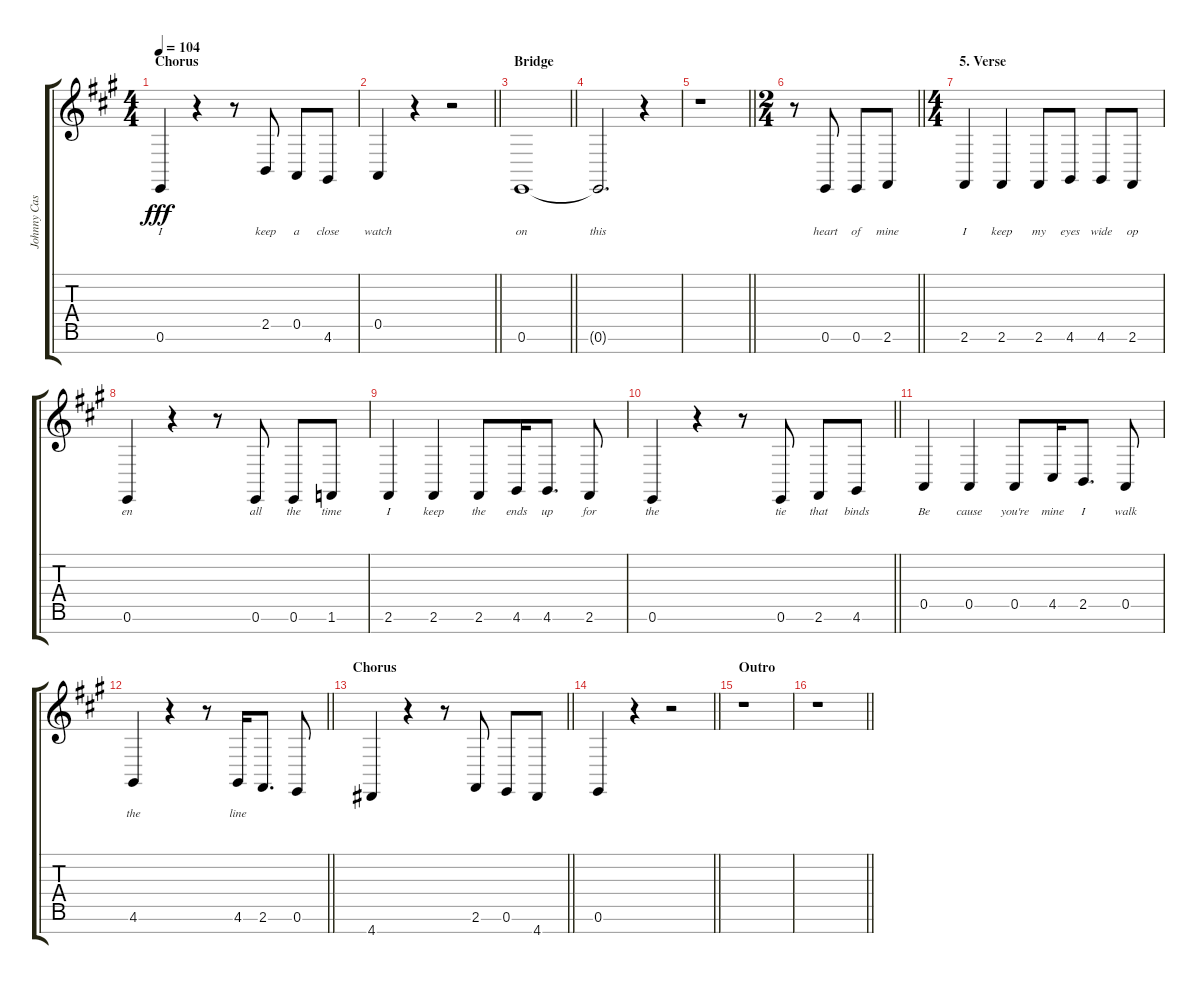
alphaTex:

\track ("Johnny Cash (Vocals)" "Johnny Cas") {instrument altosax}
\staff {score tabs}
\tuning (E4 B3 G3 D3 A2 E2 B1) {hide}
\ts (4 4)
\section ("" "Chorus")
\tempo 104
\clef g2
\ks a
0.6.4{lyrics (0 "I") lyrics (1 "") lyrics (2 "") lyrics (3 "") lyrics (4 "") dy fff} r.4 r.8 2.5.8{lyrics (0 "keep") lyrics (1 "") lyrics (2 "") lyrics (3 "") lyrics (4 "")} 0.5.8{lyrics (0 "a") lyrics (1 "") lyrics (2 "") lyrics (3 "") lyrics (4 "")} 4.6.8{lyrics (0 "close") lyrics (1 "") lyrics (2 "") lyrics (3 "") lyrics (4 "")} |
\barLineRight lightlight
0.5.4{lyrics (0 "watch") lyrics (1 "") lyrics (2 "") lyrics (3 "") lyrics (4 "")} r.4 r.2 |
\section ("" "Bridge")
\barLineRight lightlight
0.6.1{lyrics (0 "on") lyrics (1 "") lyrics (2 "") lyrics (3 "") lyrics (4 "")} |
0.6{t}.2{d lyrics (0 "this") lyrics (1 "") lyrics (2 "") lyrics (3 "") lyrics (4 "")} r.4 |
\barLineRight lightlight
r.1 |
\ts (2 4)
\barLineRight lightlight
r.8 0.6.8{lyrics (0 "heart") lyrics (1 "") lyrics (2 "") lyrics (3 "") lyrics (4 "")} 0.6.8{lyrics (0 "of") lyrics (1 "") lyrics (2 "") lyrics (3 "") lyrics (4 "")} 2.6.8{lyrics (0 "mine") lyrics (1 "") lyrics (2 "") lyrics (3 "") lyrics (4 "")} |
\ts (4 4)
\section ("" "5. Verse")
2.6.4{lyrics (0 "I") lyrics (1 "") lyrics (2 "") lyrics (3 "") lyrics (4 "")} 2.6.4{lyrics (0 "keep") lyrics (1 "") lyrics (2 "") lyrics (3 "") lyrics (4 "")} 2.6.8{lyrics (0 "my") lyrics (1 "") lyrics (2 "") lyrics (3 "") lyrics (4 "")} 4.6.8{lyrics (0 "eyes") lyrics (1 "") lyrics (2 "") lyrics (3 "") lyrics (4 "")} 4.6.8{lyrics (0 "wide") lyrics (1 "") lyrics (2 "") lyrics (3 "") lyrics (4 "")} 2.6.8{lyrics (0 "op") lyrics (1 "") lyrics (2 "") lyrics (3 "") lyrics (4 "")} |
0.6.4{lyrics (0 "en") lyrics (1 "") lyrics (2 "") lyrics (3 "") lyrics (4 "")} r.4 r.8 0.6.8{lyrics (0 "all") lyrics (1 "") lyrics (2 "") lyrics (3 "") lyrics (4 "")} 0.6.8{lyrics (0 "the") lyrics (1 "") lyrics (2 "") lyrics (3 "") lyrics (4 "")} 1.6.8{lyrics (0 "time") lyrics (1 "") lyrics (2 "") lyrics (3 "") lyrics (4 "")} |
2.6.4{lyrics (0 "I") lyrics (1 "") lyrics (2 "") lyrics (3 "") lyrics (4 "")} 2.6.4{lyrics (0 "keep") lyrics (1 "") lyrics (2 "") lyrics (3 "") lyrics (4 "")} 2.6.8{lyrics (0 "the") lyrics (1 "") lyrics (2 "") lyrics (3 "") lyrics (4 "")} 4.6.16{lyrics (0 "ends") lyrics (1 "") lyrics (2 "") lyrics (3 "") lyrics (4 "")} 4.6.8{d lyrics (0 "up") lyrics (1 "") lyrics (2 "") lyrics (3 "") lyrics (4 "")} 2.6.8{lyrics (0 "for") lyrics (1 "") lyrics (2 "") lyrics (3 "") lyrics (4 "")} |
\barLineRight lightlight
0.6.4{lyrics (0 "the") lyrics (1 "") lyrics (2 "") lyrics (3 "") lyrics (4 "")} r.4 r.8 0.6.8{lyrics (0 "tie") lyrics (1 "") lyrics (2 "") lyrics (3 "") lyrics (4 "")} 2.6.8{lyrics (0 "that") lyrics (1 "") lyrics (2 "") lyrics (3 "") lyrics (4 "")} 4.6.8{lyrics (0 "binds") lyrics (1 "") lyrics (2 "") lyrics (3 "") lyrics (4 "")} |
0.5.4{lyrics (0 "Be") lyrics (1 "") lyrics (2 "") lyrics (3 "") lyrics (4 "")} 0.5.4{lyrics (0 "cause") lyrics (1 "") lyrics (2 "") lyrics (3 "") lyrics (4 "")} 0.5.8{lyrics (0 "you're") lyrics (1 "") lyrics (2 "") lyrics (3 "") lyrics (4 "")} 4.5.16{lyrics (0 "mine") lyrics (1 "") lyrics (2 "") lyrics (3 "") lyrics (4 "")} 2.5.8{d lyrics (0 "I") lyrics (1 "") lyrics (2 "") lyrics (3 "") lyrics (4 "")} 0.5.8{lyrics (0 "walk") lyrics (1 "") lyrics (2 "") lyrics (3 "") lyrics (4 "")} |
\barLineRight lightlight
4.6.4{lyrics (0 "the") lyrics (1 "") lyrics (2 "") lyrics (3 "") lyrics (4 "")} r.4 r.8 4.6.16{lyrics (0 "line") lyrics (1 "") lyrics (2 "") lyrics (3 "") lyrics (4 "")} 2.6.8{d} 0.6.8 |
\section ("" "Chorus")
\barLineRight lightlight
4.7.4 r.4 r.8 2.6.8 0.6.8 4.7.8 |
\barLineRight lightlight
0.6.4 r.4 r.2 |
\section ("" "Outro")
r.1 |
\barLineRight lightlight
r.1
